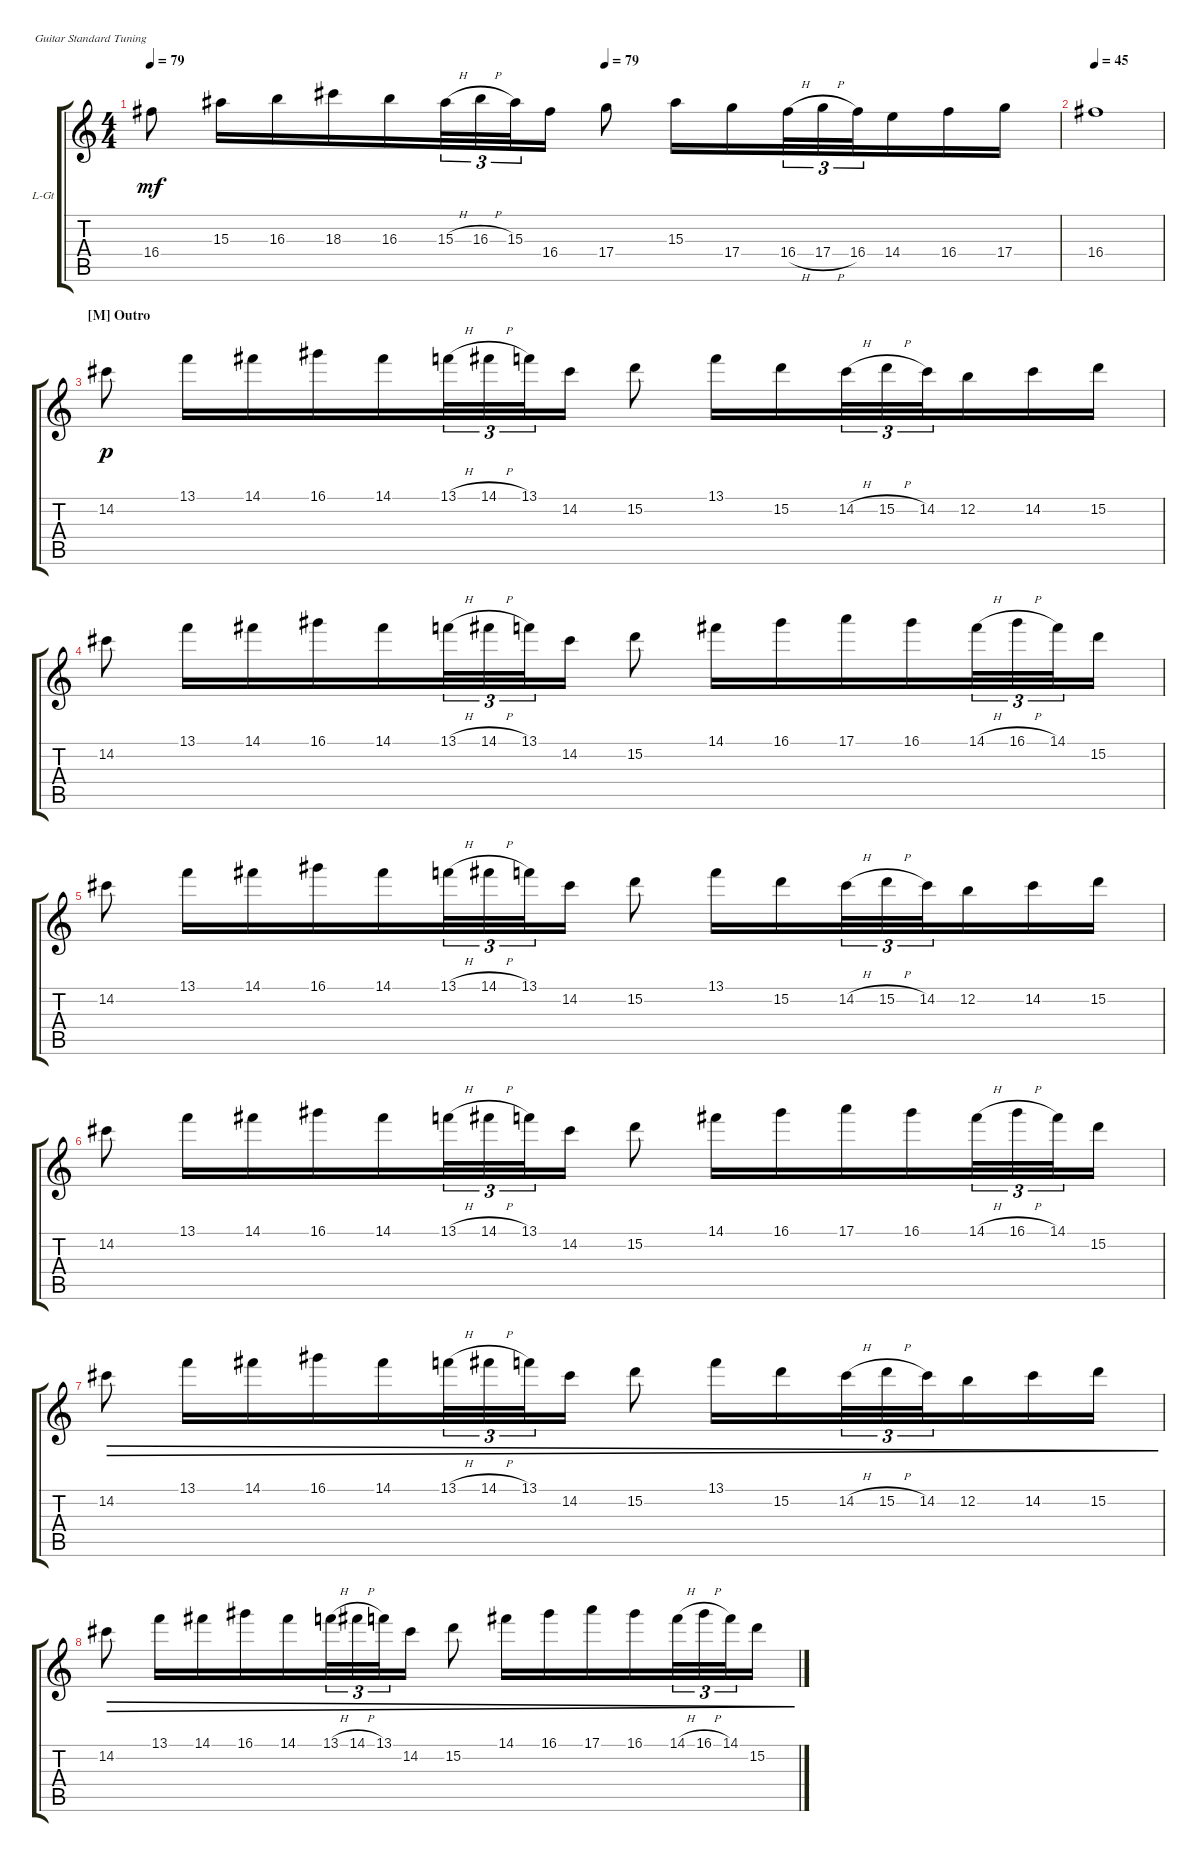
\defaultSystemsLayout 4
\bracketExtendMode groupsimilarinstruments
\firstSystemTrackNameOrientation horizontal
\otherSystemsTrackNameOrientation horizontal
\track ("Lead Guitar" "L-Gt") {instrument distortionguitar}
\staff {score tabs}
\tuning (E4 B3 G3 D3 A2 E2)
\ts (4 4)
\tempo 79
\tempo (79 0.5)
\clef g2
\ks c
16.4.8{dy mf beam split} 15.3.16{beam merge} 16.3.16{beam merge} 18.3.16{beam merge} 16.3.16{beam merge} 15.3{h}.32{tu (3 2) beam merge} 16.3{h}.32{tu (3 2) beam merge} 15.3.32{tu (3 2) beam merge} 16.4.16{beam split} 17.4.8{beam split} 15.3.16{beam merge} 17.4.16{beam merge} 16.4{h}.32{tu (3 2) beam merge} 17.4{h}.32{tu (3 2) beam merge} 16.4.32{tu (3 2) beam merge} 14.4.16{beam merge} 16.4.16{beam merge} 17.4.16{beam merge} |
\tempo 45
16.4.1{beam split} |
\section ("M" "Outro")
14.2.8{dy p beam split} 13.1.16{beam merge} 14.1.16{beam merge} 16.1.16{beam merge} 14.1.16{beam merge} 13.1{h}.32{tu (3 2) beam merge} 14.1{h}.32{tu (3 2) beam merge} 13.1.32{tu (3 2) beam merge} 14.2.16 15.2.8{beam split} 13.1.16{beam merge} 15.2.16{beam merge} 14.2{h}.32{tu (3 2) beam merge} 15.2{h}.32{tu (3 2) beam merge} 14.2.32{tu (3 2) beam merge} 12.2.16{beam merge} 14.2.16{beam merge} 15.2.16 |
14.2.8{beam split} 13.1.16{beam merge} 14.1.16{beam merge} 16.1.16{beam merge} 14.1.16{beam merge} 13.1{h}.32{tu (3 2) beam merge} 14.1{h}.32{tu (3 2) beam merge} 13.1.32{tu (3 2) beam merge} 14.2.16 15.2.8{beam split} 14.1.16{beam merge} 16.1.16{beam merge} 17.1.16{beam merge} 16.1.16{beam merge} 14.1{h}.32{tu (3 2) beam merge} 16.1{h}.32{tu (3 2) beam merge} 14.1.32{tu (3 2) beam merge} 15.2.16{beam merge} |
14.2.8{beam split} 13.1.16{beam merge} 14.1.16{beam merge} 16.1.16{beam merge} 14.1.16{beam merge} 13.1{h}.32{tu (3 2) beam merge} 14.1{h}.32{tu (3 2) beam merge} 13.1.32{tu (3 2) beam merge} 14.2.16 15.2.8{beam split} 13.1.16{beam merge} 15.2.16{beam merge} 14.2{h}.32{tu (3 2) beam merge} 15.2{h}.32{tu (3 2) beam merge} 14.2.32{tu (3 2) beam merge} 12.2.16{beam merge} 14.2.16{beam merge} 15.2.16 |
14.2.8{beam split} 13.1.16{beam merge} 14.1.16{beam merge} 16.1.16{beam merge} 14.1.16{beam merge} 13.1{h}.32{tu (3 2) beam merge} 14.1{h}.32{tu (3 2) beam merge} 13.1.32{tu (3 2) beam merge} 14.2.16 15.2.8{beam split} 14.1.16{beam merge} 16.1.16{beam merge} 17.1.16{beam merge} 16.1.16{beam merge} 14.1{h}.32{tu (3 2) beam merge} 16.1{h}.32{tu (3 2) beam merge} 14.1.32{tu (3 2) beam merge} 15.2.16{beam merge} |
14.2.8{dec beam split} 13.1.16{dec beam merge} 14.1.16{dec beam merge} 16.1.16{dec beam merge} 14.1.16{dec beam merge} 13.1{h}.32{tu (3 2) dec beam merge} 14.1{h}.32{tu (3 2) dec beam merge} 13.1.32{tu (3 2) dec beam merge} 14.2.16{dec} 15.2.8{dec beam split} 13.1.16{dec beam merge} 15.2.16{dec beam merge} 14.2{h}.32{tu (3 2) dec beam merge} 15.2{h}.32{tu (3 2) dec beam merge} 14.2.32{tu (3 2) dec beam merge} 12.2.16{dec beam merge} 14.2.16{dec beam merge} 15.2.16{dec} |
14.2.8{dec beam split} 13.1.16{dec beam merge} 14.1.16{dec beam merge} 16.1.16{dec beam merge} 14.1.16{dec beam merge} 13.1{h}.32{tu (3 2) dec beam merge} 14.1{h}.32{tu (3 2) dec beam merge} 13.1.32{tu (3 2) dec beam merge} 14.2.16{dec} 15.2.8{dec beam split} 14.1.16{dec beam merge} 16.1.16{dec beam merge} 17.1.16{dec beam merge} 16.1.16{dec beam merge} 14.1{h}.32{tu (3 2) dec beam merge} 16.1{h}.32{tu (3 2) dec beam merge} 14.1.32{tu (3 2) dec beam merge} 15.2.16{dec beam merge}
